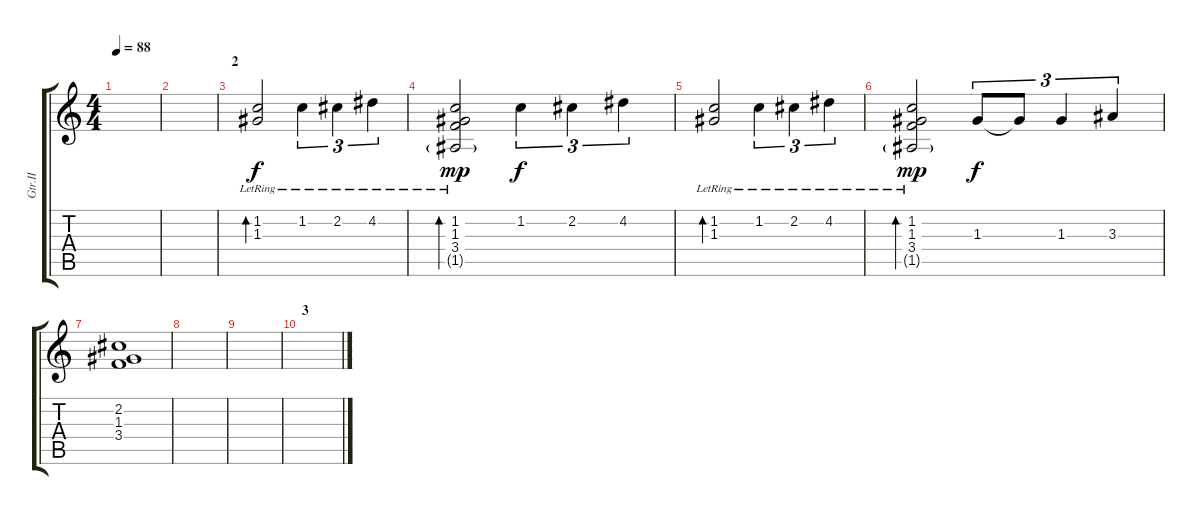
\track ("Gtr.II" "Gtr.II") {instrument electricguitarjazz}
\staff {score tabs}
\tuning (E4 B3 G3 D3 A2 E2) {hide}
\ts (4 4)
\tempo 88
\clef g2
\ks c
|
|
\section ("" "2")
(1.2{lr} 1.3{lr}).2{bd 120} 1.2{lr}.4{tu (3 2)} 2.2{lr}.4{tu (3 2)} 4.2{lr}.4{tu (3 2)} |
(1.2{lr} 1.3 3.4{lr} 1.5{g}).2{bd 240 dy mp} 1.2.4{tu (3 2) dy f} 2.2.4{tu (3 2)} 4.2.4{tu (3 2)} |
(1.2{lr} 1.3{lr}).2{bd 120} 1.2{lr}.4{tu (3 2)} 2.2{lr}.4{tu (3 2)} 4.2{lr}.4{tu (3 2)} |
(1.2{lr} 1.3 3.4{lr} 1.5{g}).2{bd 240 dy mp} 1.3.8{tu (3 2) dy f} 1.3{t}.8{tu (3 2)} 1.3.4{tu (3 2)} 3.3.4{tu (3 2)} |
(2.2 1.3 3.4).1 |
|
|
\section ("" "3")
